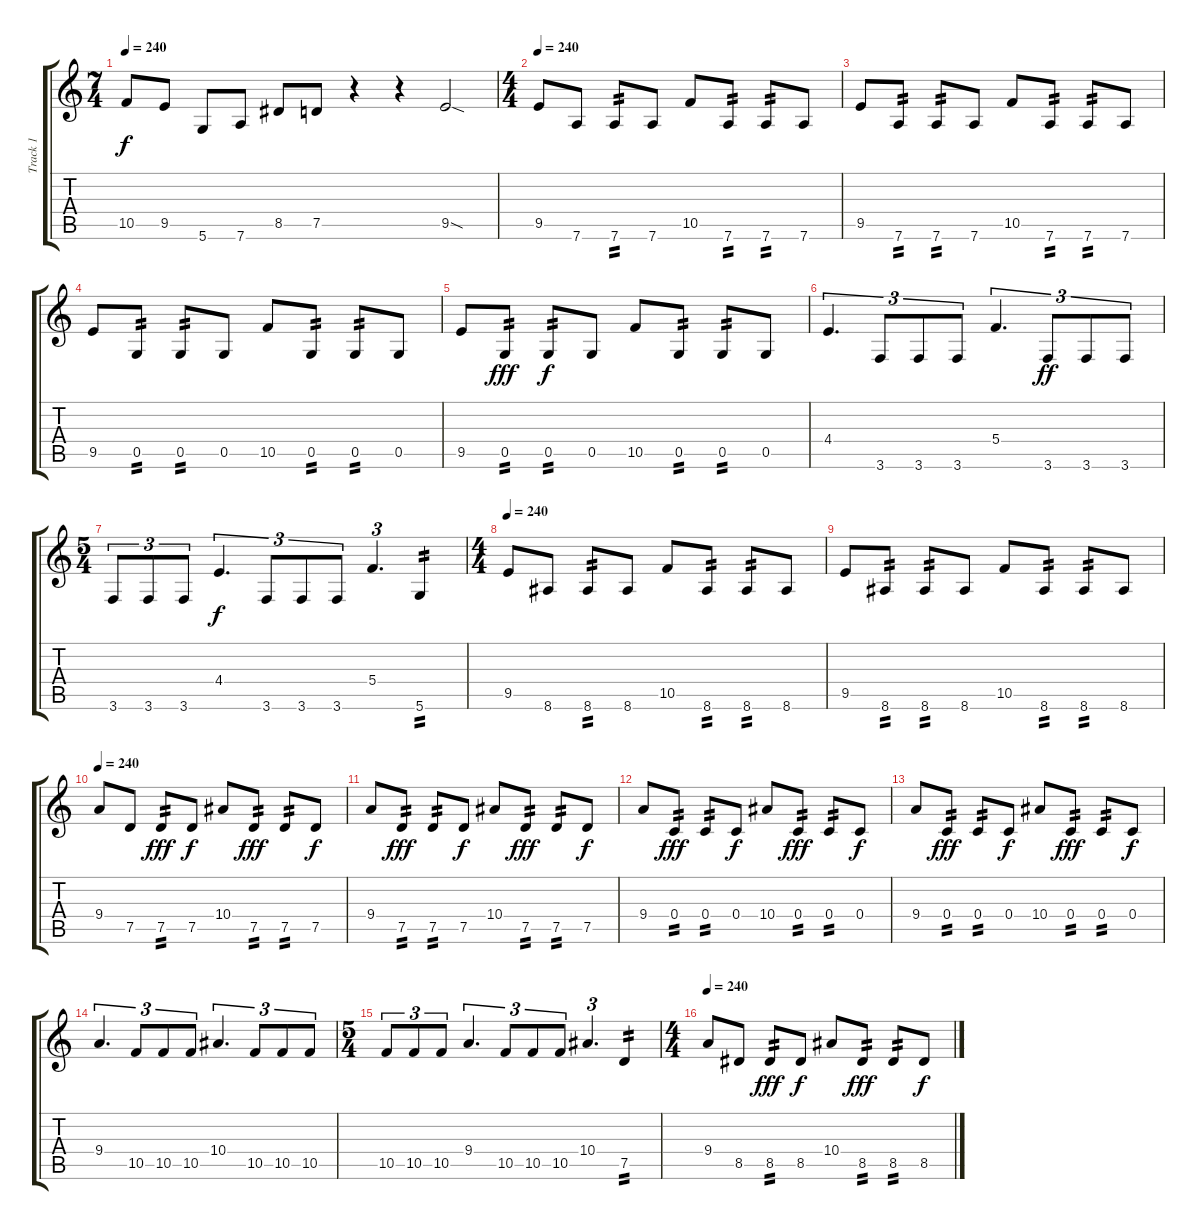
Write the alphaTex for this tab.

\track ("Track 1" "Track 1") {instrument distortionguitar}
\staff {score tabs}
\tuning (D4 A3 F3 C3 G2 D2) {hide}
\ts (7 4)
\tempo 240
\clef g2
\ks c
10.5.8{dy f} 9.5.8 5.6.8 7.6.8 8.5.8 7.5.8 r.4 r.4 9.5{sod}.2 |
\ts (4 4)
\tempo 240
9.5.8 7.6.8 7.6.8{tp 2} 7.6.8 10.5.8 7.6.8{tp 2} 7.6.8{tp 2} 7.6.8 |
9.5.8 7.6.8{tp 2} 7.6.8{tp 2} 7.6.8 10.5.8 7.6.8{tp 2} 7.6.8{tp 2} 7.6.8 |
9.5.8 0.5.8{tp 2} 0.5.8{tp 2} 0.5.8 10.5.8 0.5.8{tp 2} 0.5.8{tp 2} 0.5.8 |
9.5.8 0.5.8{tp 2 dy fff} 0.5.8{tp 2 dy f} 0.5.8 10.5.8 0.5.8{tp 2} 0.5.8{tp 2} 0.5.8 |
4.4.4{d tu (3 2)} 3.6.8{tu (3 2)} 3.6.8{tu (3 2)} 3.6.8{tu (3 2)} 5.4.4{d tu (3 2)} 3.6.8{tu (3 2) dy ff} 3.6.8{tu (3 2)} 3.6.8{tu (3 2)} |
\ts (5 4)
3.6.8{tu (3 2)} 3.6.8{tu (3 2)} 3.6.8{tu (3 2)} 4.4.4{d tu (3 2) dy f} 3.6.8{tu (3 2)} 3.6.8{tu (3 2)} 3.6.8{tu (3 2)} 5.4.4{d tu (3 2)} 5.6.4{tp 2} |
\ts (4 4)
\tempo 240
9.5.8 8.6.8 8.6.8{tp 2} 8.6.8 10.5.8 8.6.8{tp 2} 8.6.8{tp 2} 8.6.8 |
9.5.8 8.6.8{tp 2} 8.6.8{tp 2} 8.6.8 10.5.8 8.6.8{tp 2} 8.6.8{tp 2} 8.6.8 |
\tempo 240
9.4.8 7.5.8 7.5.8{tp 2 dy fff} 7.5.8{dy f} 10.4.8 7.5.8{tp 2 dy fff} 7.5.8{tp 2} 7.5.8{dy f} |
9.4.8 7.5.8{tp 2 dy fff} 7.5.8{tp 2} 7.5.8{dy f} 10.4.8 7.5.8{tp 2 dy fff} 7.5.8{tp 2} 7.5.8{dy f} |
9.4.8 0.4.8{tp 2 dy fff} 0.4.8{tp 2} 0.4.8{dy f} 10.4.8 0.4.8{tp 2 dy fff} 0.4.8{tp 2} 0.4.8{dy f} |
9.4.8 0.4.8{tp 2 dy fff} 0.4.8{tp 2} 0.4.8{dy f} 10.4.8 0.4.8{tp 2 dy fff} 0.4.8{tp 2} 0.4.8{dy f} |
9.4.4{d tu (3 2)} 10.5.8{tu (3 2)} 10.5.8{tu (3 2)} 10.5.8{tu (3 2)} 10.4.4{d tu (3 2)} 10.5.8{tu (3 2)} 10.5.8{tu (3 2)} 10.5.8{tu (3 2)} |
\ts (5 4)
10.5.8{tu (3 2)} 10.5.8{tu (3 2)} 10.5.8{tu (3 2)} 9.4.4{d tu (3 2)} 10.5.8{tu (3 2)} 10.5.8{tu (3 2)} 10.5.8{tu (3 2)} 10.4.4{d tu (3 2)} 7.5.4{tp 2} |
\ts (4 4)
\tempo 240
9.4.8 8.5.8 8.5.8{tp 2 dy fff} 8.5.8{dy f} 10.4.8 8.5.8{tp 2 dy fff} 8.5.8{tp 2} 8.5.8{dy f}
